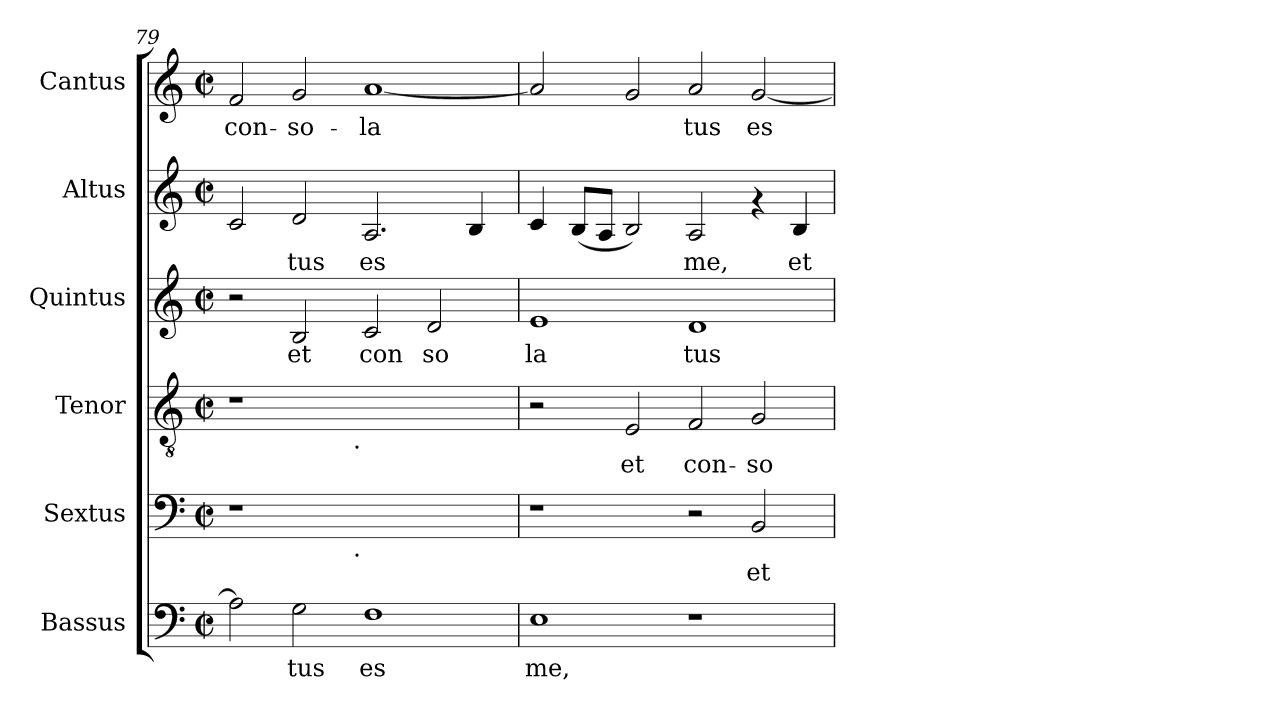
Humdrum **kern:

**kern	**text	**kern	**text	**kern	**text	**kern	**text	**kern	**text	**kern	**text
*part6	*part6	*part5	*part5	*part4	*part4	*part3	*part3	*part2	*part2	*part1	*part1
*staff6	*staff6	*staff5	*staff5	*staff4	*staff4	*staff3	*staff3	*staff2	*staff2	*staff1	*staff1
*I"Bassus	*	*I"Sextus	*	*I"Tenor	*	*I"Quintus	*	*I"Altus	*	*I"Cantus	*
*clefF4	*	*clefF4	*	*clefGv2	*	*clefG2	*	*clefG2	*	*clefG2	*
*k[]	*	*k[]	*	*k[]	*	*k[]	*	*k[]	*	*k[]	*
*C:	*	*C:	*	*C:	*	*C:	*	*C:	*	*C:	*
*M2/2	*	*M2/2	*	*M2/2	*	*M2/2	*	*M2/2	*	*M2/2	*
*met(c|)	*	*met(c|)	*	*met(c|)	*	*met(c|)	*	*met(c|)	*	*met(c|)	*
=79	=79	=79	=79	=79	=79	=79	=79	=79	=79	=79	=79
!	!LO:LY:b:cj	!	!	!	!	!	!	!	!LO:LY:b:cj	!	!LO:LY:b:cj
*	*	*^	*	*^	*	*	*	*	*	*	*
2A\]	--	1r	2ryy	.	1r	2ryy	.	2r	.	2c/	.	2f/	con-
!	!LO:LY:b:cj	!	!	!	!	!	!	!	!LO:LY:b:cj	!	!LO:LY:b:cj	!	!LO:LY:b:cj
2G\	-tus	.	4...ryy	.	.	4...ryy	.	2B/	et	2d/	tus	2g/	-so-
!	!	!	!	!	!	!LO:TX:b:t=.	!	!	!	!	!	!	!
!	!	!	!LO:TX:b:t=.	!	!	!	!	!	!	!	!	!	!
.	.	.	1ryy	.	.	1ryy	.	.	.	.	.	.	.
!	!LO:LY:b:cj	!	!	!	!	!	!	!	!LO:LY:b:cj	!	!LO:LY:b:cj	!	!LO:LY:b:cj
1F	es	1ryy	.	.	1ryy	.	.	2c/	con	2.A/	es	[<1a	-la-
!	!	!	!	!	!	!	!	!	!LO:LY:b:cj	!	!	!	!
.	.	.	.	.	.	.	.	2d/	so	.	.	.	.
!	!	!	!	!	!	!	!	!	!	!	!LO:LY:b:cj	!	!
.	.	.	.	.	.	.	.	.	.	4B/	.	.	.
.	.	.	32ryy	.	.	32ryy	.	.	.	.	.	.	.
=80	=80	=80	=80	=80	=80	=80	=80	=80	=80	=80	=80	=80	=80
!	!LO:LY:b:cj	!	!	!	!	!	!	!	!LO:LY:b:cj	!	!LO:LY:b:cj	!	!LO:LY:b:cj
*	*	*v	*v	*	*	*	*	*	*	*	*	*	*
*	*	*	*	*v	*v	*	*	*	*	*	*	*
1E	me,	1r	.	2r	.	1e	la	4c/	.	2a/]	--
!	!	!	!	!	!	!	!	!	!LO:LY:b:cj	!	!
.	.	.	.	.	.	.	.	(>8B/L	.	.	.
!	!	!	!	!	!	!	!	!	!LO:LY:b:cj	!	!
.	.	.	.	.	.	.	.	8A/J	.	.	.
!	!	!	!	!	!LO:LY:b:cj	!	!	!	!LO:LY:b:cj	!	!LO:LY:b:cj
.	.	.	.	2E/	et	.	.	2B/)	.	2g/	--
!	!	!	!	!	!LO:LY:b:cj	!	!LO:LY:b:cj	!	!LO:LY:b:cj	!	!LO:LY:b:cj
1r	.	2r	.	2F/	con-	1d	tus	2A/	me,	2a/	-tus
!	!	!	!LO:LY:b:cj	!	!LO:LY:b:cj	!	!	!	!	!	!LO:LY:b:cj
.	.	2BB/	et	2G/	-so-	.	.	4rf	.	[<2g/	es
!	!	!	!	!	!	!	!	!	!LO:LY:b:cj	!	!
.	.	.	.	.	.	.	.	4B/	et	.	.
=	=	=	=	=	=	=	=	=	=	=	=
*-	*-	*-	*-	*-	*-	*-	*-	*-	*-	*-	*-
